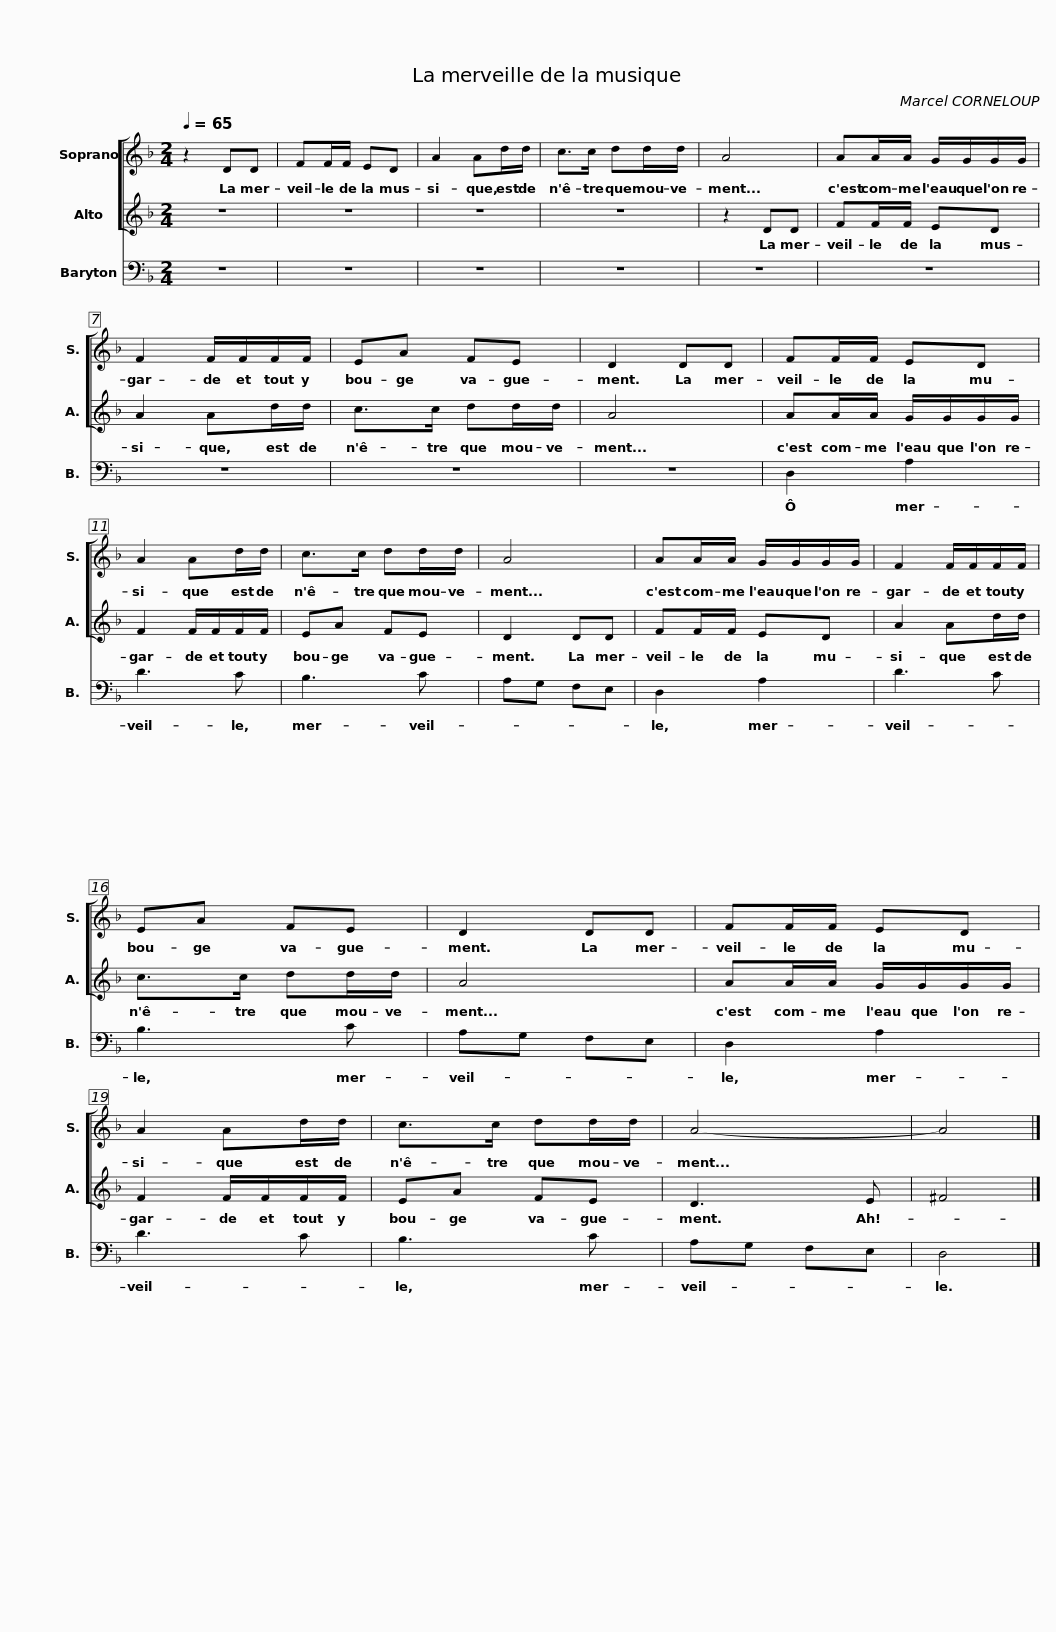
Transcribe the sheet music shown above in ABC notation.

X:1
%%score [ 1 2 ] 3
L:1/8
Q:1/4=65
M:2/4
I:linebreak $
K:F
V:1 treble
V:2 treble
V:3 bass
V:1
 z2 DD | FF/F/ ED | A2 Ad/d/ | c>c dd/d/ | A4 |$ %5
 AA/A/ G/G/G/G/ | F2 F/F/F/F/ | EA FE | D2 DD |$ FF/F/ ED | %10
 A2 Ad/d/ | c>c dd/d/ | A4 |$ AA/A/ G/G/G/G/ | F2 F/F/F/F/ | %15
 EA FE | D2 DD |$ FF/F/ ED | A2 Ad/d/ | c>c dd/d/ | %20
 A4- | A4 |] %22
V:2
 z4 | z4 | z4 | z4 | z2 DD |$ %5
 FF/F/ ED | A2 Ad/d/ | c>c dd/d/ | A4 |$ AA/A/ G/G/G/G/ | %10
 F2 F/F/F/F/ | EA FE | D2 DD |$ FF/F/ ED | A2 Ad/d/ | %15
 c>c dd/d/ | A4 |$ AA/A/ G/G/G/G/ | F2 F/F/F/F/ | EA FE | %20
 D3 E | ^F4 |] %22
V:3
 z4 | z4 | z4 | z4 | z4 |$ %5
 z4 | z4 | z4 | z4 |$ D,2 A,2 | %10
 D3 C | B,3 C | A,G, F,E, |$ D,2 A,2 | D3 C | %15
 B,3 C | A,G, F,E, |$ D,2 A,2 | D3 C | B,3 C | %20
 A,G, F,E, | D,4 |] %22
